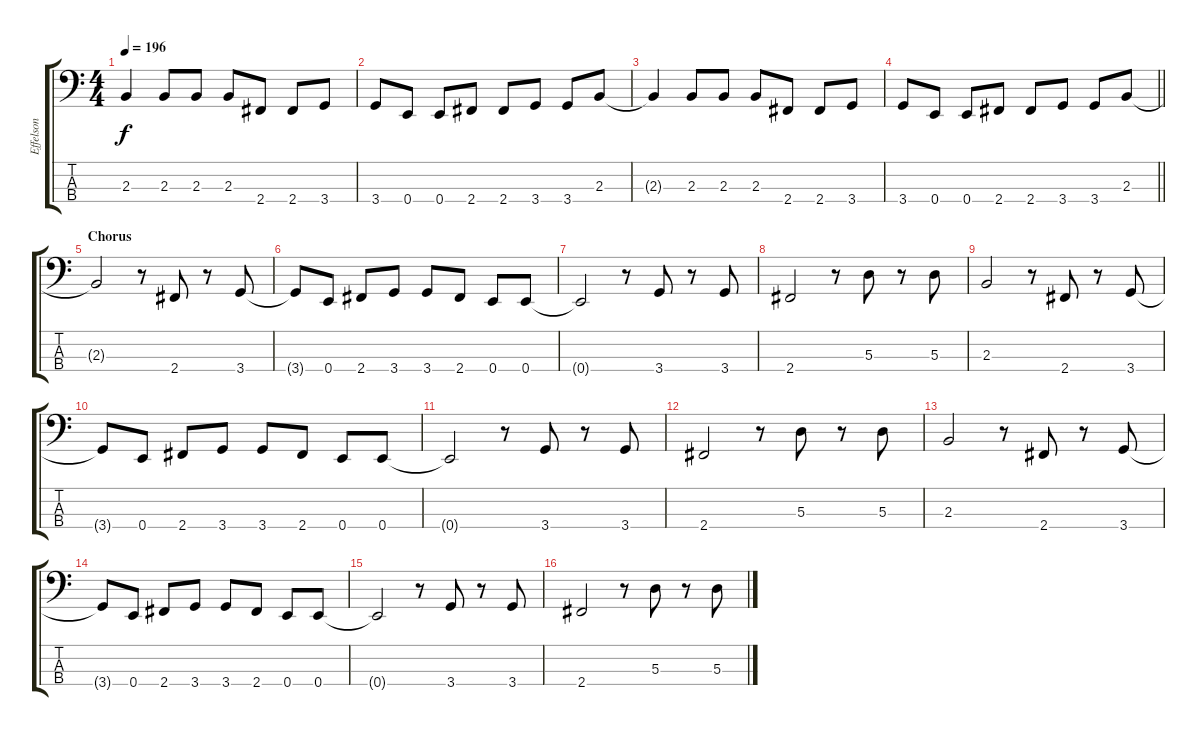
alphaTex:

\track ("Effelson" "Effelson") {instrument electricbasspick}
\staff {score tabs}
\tuning (G2 D2 A1 E1) {hide}
\ts (4 4)
\tempo 196
\clef f4
\ks c
2.3.4{dy f} 2.3.8 2.3.8 2.3.8 2.4.8 2.4.8 3.4.8 |
3.4.8 0.4.8 0.4.8 2.4.8 2.4.8 3.4.8 3.4.8 2.3.8 |
2.3{t}.4 2.3.8 2.3.8 2.3.8 2.4.8 2.4.8 3.4.8 |
\barLineRight lightlight
3.4.8 0.4.8 0.4.8 2.4.8 2.4.8 3.4.8 3.4.8 2.3.8 |
\section ("" "Chorus")
2.3{t}.2 r.8 2.4.8 r.8 3.4.8 |
3.4{t}.8 0.4.8 2.4.8 3.4.8 3.4.8 2.4.8 0.4.8 0.4.8 |
0.4{t}.2 r.8 3.4.8 r.8 3.4.8 |
2.4.2 r.8 5.3.8 r.8 5.3.8 |
2.3.2 r.8 2.4.8 r.8 3.4.8 |
3.4{t}.8 0.4.8 2.4.8 3.4.8 3.4.8 2.4.8 0.4.8 0.4.8 |
0.4{t}.2 r.8 3.4.8 r.8 3.4.8 |
2.4.2 r.8 5.3.8 r.8 5.3.8 |
2.3.2 r.8 2.4.8 r.8 3.4.8 |
3.4{t}.8 0.4.8 2.4.8 3.4.8 3.4.8 2.4.8 0.4.8 0.4.8 |
0.4{t}.2 r.8 3.4.8 r.8 3.4.8 |
2.4.2 r.8 5.3.8 r.8 5.3.8
